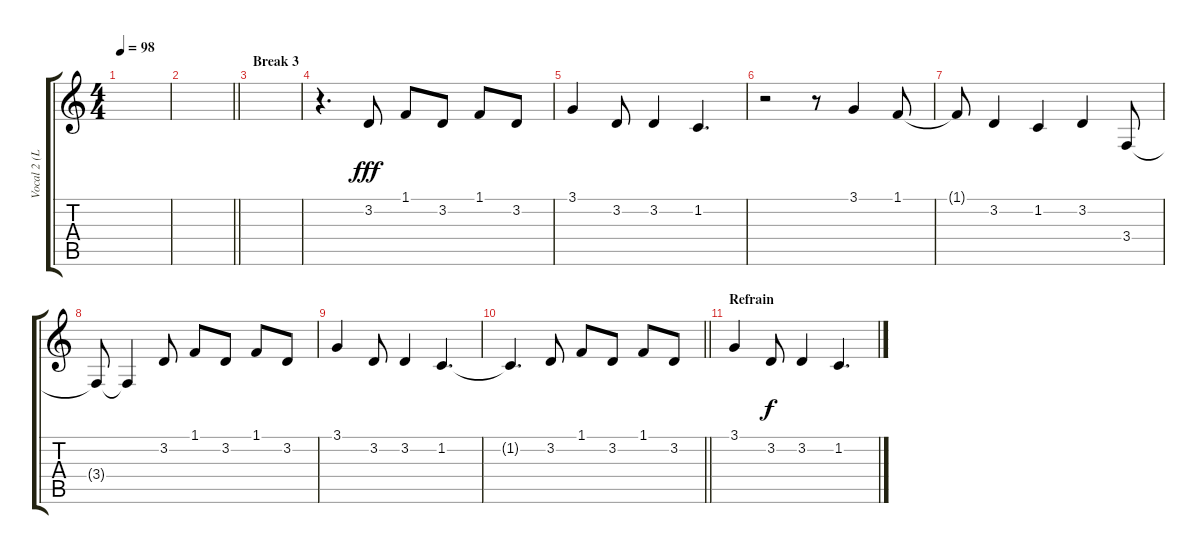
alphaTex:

\track ("Vocal 2 (Ld6)" "Vocal 2 (L") {instrument lead6voice}
\staff {score tabs}
\tuning (E4 B3 G3 D3 A2 E2) {hide}
\ts (4 4)
\tempo 98
\clef g2
\ks c
|
\barLineRight lightlight
|
\section ("" "Break 3")
|
r.4{d} 3.2.8{dy fff} 1.1.8 3.2.8 1.1.8 3.2.8 |
3.1.4 3.2.8 3.2.4 1.2.4{d} |
r.2 r.8 3.1.4 1.1.8 |
1.1{t}.8 3.2.4 1.2.4 3.2.4 3.4.8 |
3.4{t}.8 3.4{t}.4 3.2.8 1.1.8 3.2.8 1.1.8 3.2.8 |
3.1.4 3.2.8 3.2.4 1.2.4{d} |
\barLineRight lightlight
1.2{t}.4{d} 3.2.8 1.1.8 3.2.8 1.1.8 3.2.8 |
\section ("" "Refrain")
3.1.4 3.2.8{dy f} 3.2.4 1.2.4{d}
